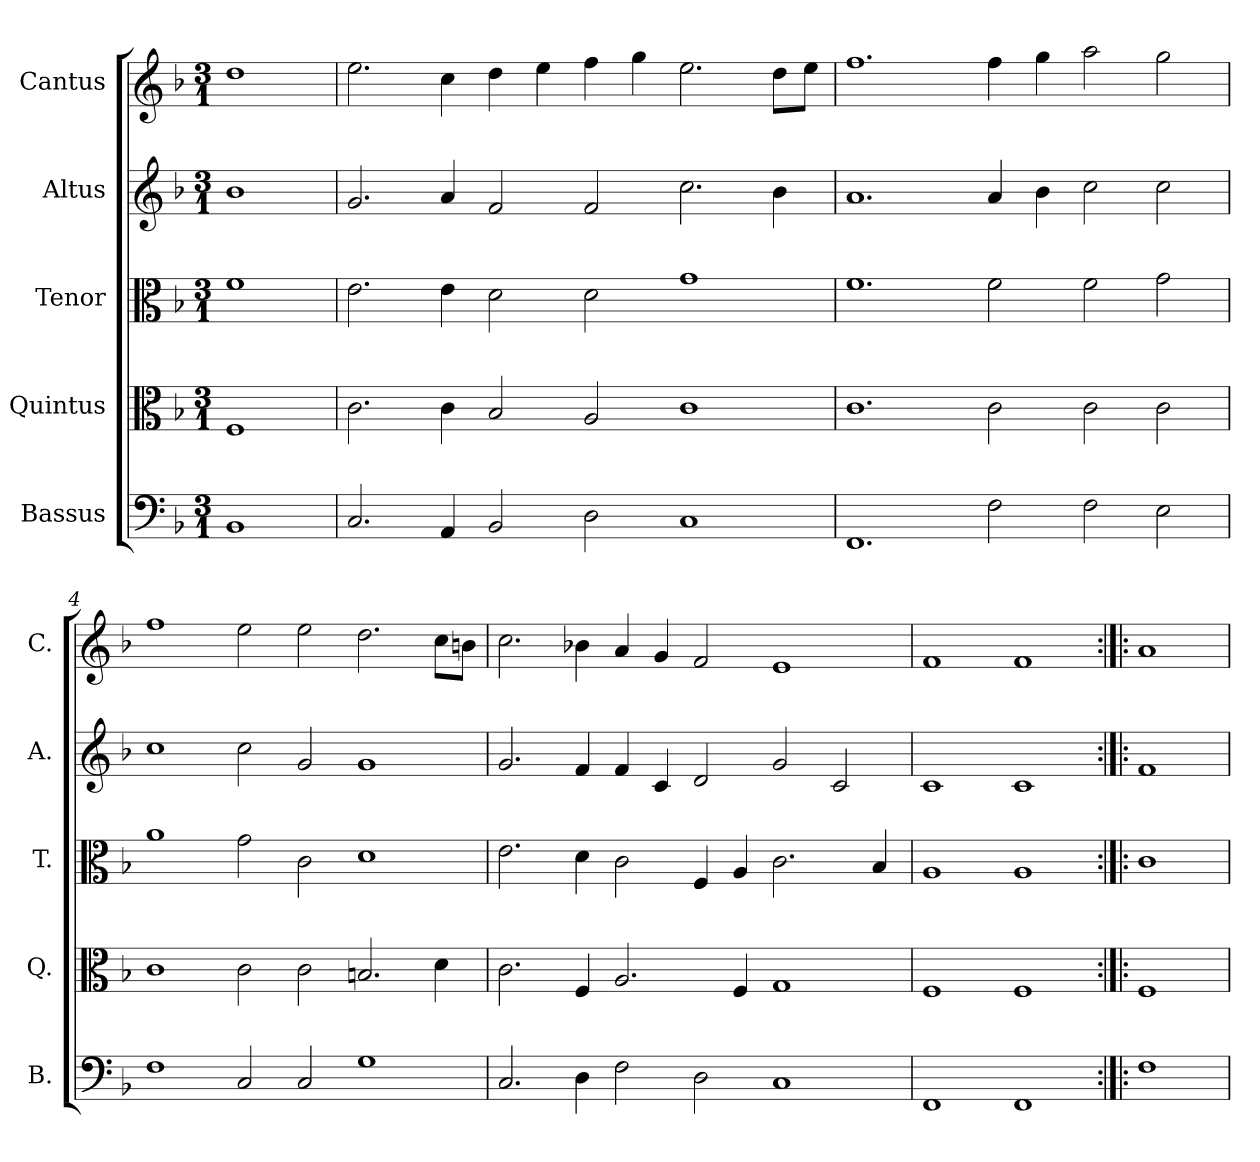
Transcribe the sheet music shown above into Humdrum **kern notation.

**kern	**kern	**kern	**kern	**kern
*part5	*part4	*part3	*part2	*part1
*staff5	*staff4	*staff3	*staff2	*staff1
*I"Bassus	*I"Quintus	*I"Tenor	*I"Altus	*I"Cantus
*I'B.	*I'Q.	*I'T.	*I'A.	*I'C.
*clefF4	*clefC3	*clefC3	*clefG2	*clefG2
*k[b-]	*k[b-]	*k[b-]	*k[b-]	*k[b-]
*F:	*F:	*F:	*F:	*F:
*M3/1	*M3/1	*M3/1	*M3/1	*M3/1
=1	=1	=1	=1	=1
1BB-/	1F/	1f\	1b-\	1dd\
=2	=2	=2	=2	=2
2.C/	2.c\	2.e\	2.g/	2.ee\
4AA/	4c\	4e\	4a/	4cc\
2BB-/	2B-/	2d\	2f/	4dd\
.	.	.	.	4ee\
2D\	2A/	2d\	2f/	4ff\
.	.	.	.	4gg\
1C/	1c\	1g\	2.cc\	2.ee\
.	.	.	4b-\	8dd\L
.	.	.	.	8ee\J
=3	=3	=3	=3	=3
1.FF/	1.c\	1.f\	1.a/	1.ff\
2F\	2c\	2f\	4a/	4ff\
.	.	.	4b-\	4gg\
2F\	2c\	2f\	2cc\	2aa\
2E\	2c\	2g\	2cc\	2gg\
=4	=4	=4	=4	=4
1F\	1c\	1a\	1cc\	1ff\
2C/	2c\	2g\	2cc\	2ee\
2C/	2c\	2c\	2g/	2ee\
1G\	2.Bn/	1d\	1g/	2.dd\
.	4d\	.	.	8cc\L
.	.	.	.	8bn\J
=5	=5	=5	=5	=5
2.C/	2.c\	2.e\	2.g/	2.cc\
4D\	4F/	4d\	4f/	4b-X\
2F\	2.A/	2c\	4f/	4a/
.	.	.	4c/	4g/
2D\	.	4F/	2d/	2f/
.	4F/	4A/	.	.
1C/	1G/	2.c\	2g/	1e/
.	.	.	2c/	.
.	.	4B-/	.	.
=6	=6	=6	=6	=6
1FF/	1F/	1A/	1c/	1f/
1FF/	1F/	1A/	1c/	1f/
!!LO:LB:g=z
=7:|!|:	=7:|!|:	=7:|!|:	=7:|!|:	=7:|!|:
1F\	1F/	1c\	1f/	1a/
=	=	=	=	=
*-	*-	*-	*-	*-
